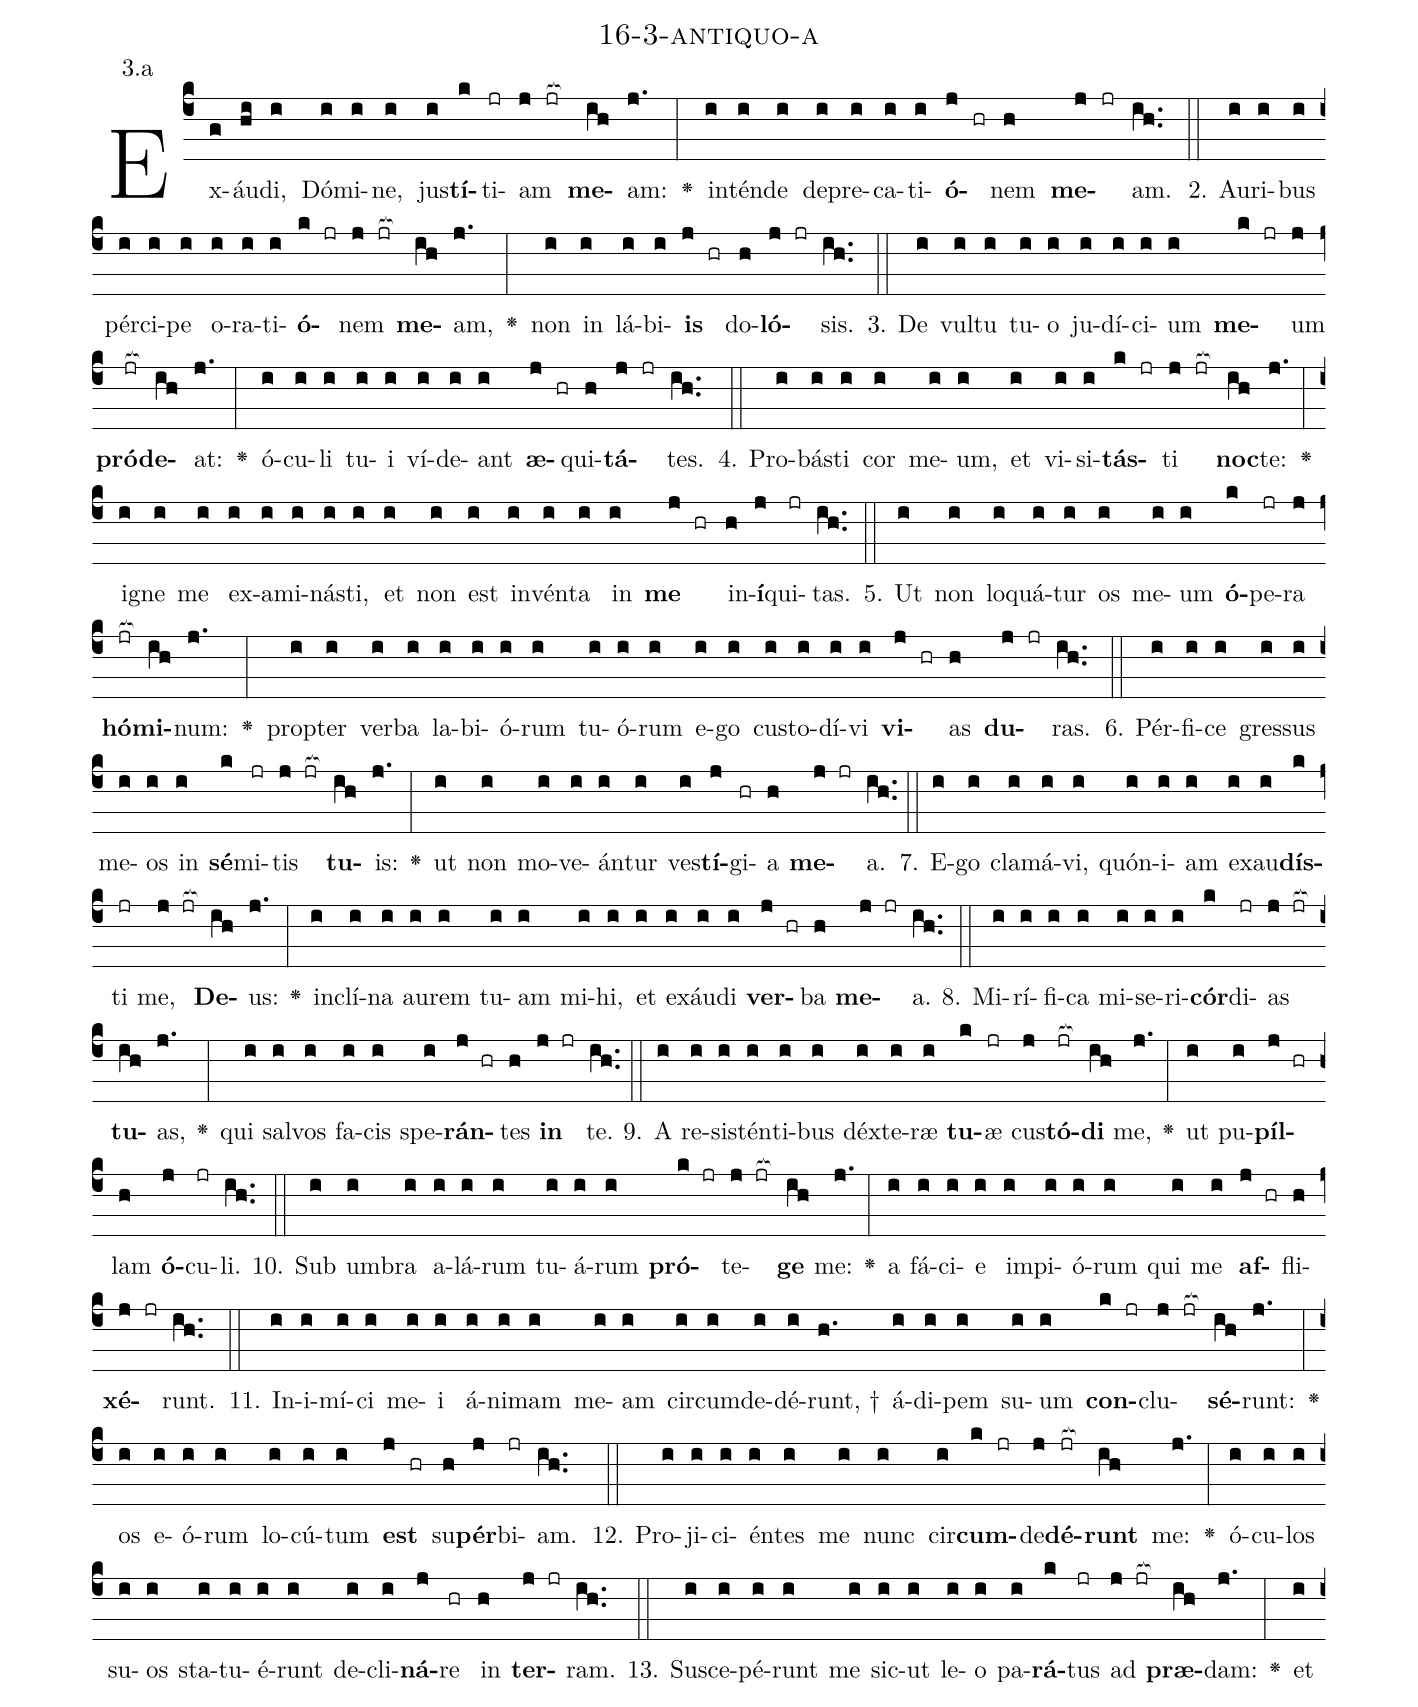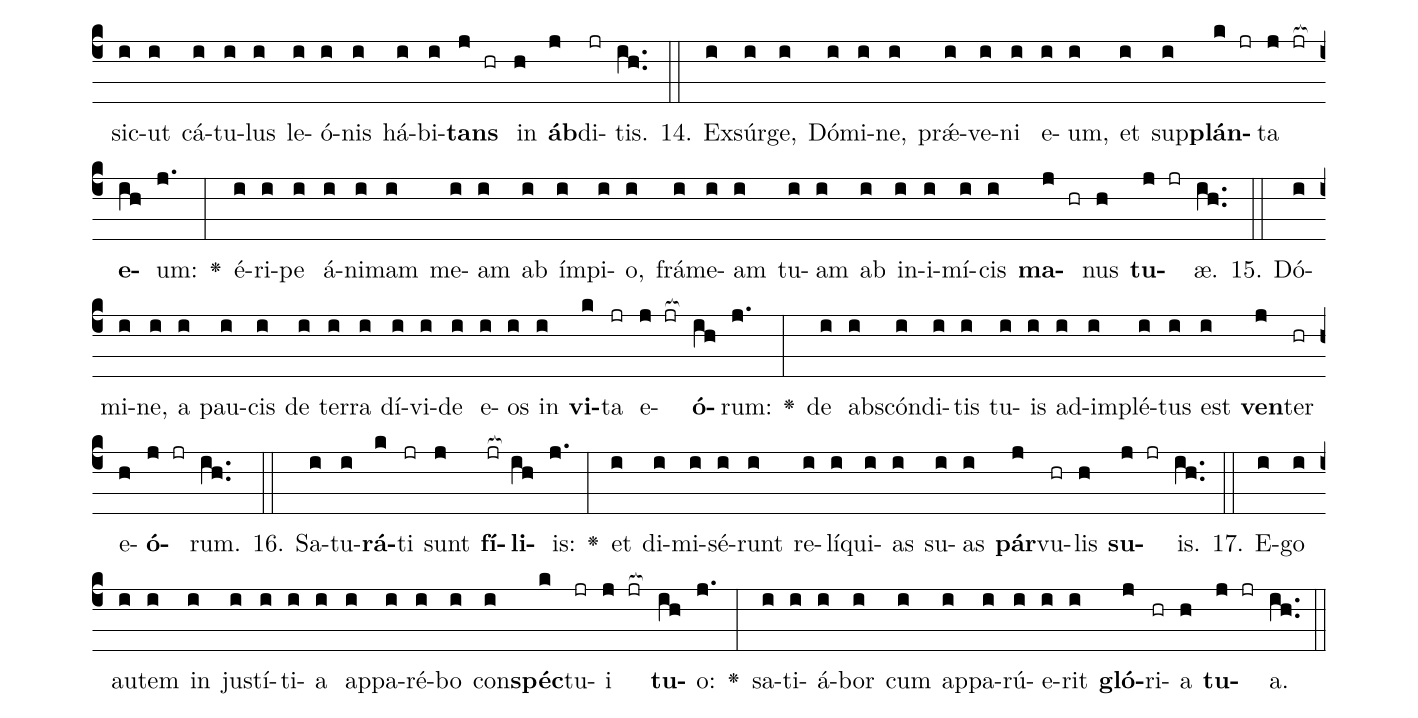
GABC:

name: 16-3-antiquo-a;
annotation: 3.a;
%%
(c4)Ex(g)áu(hi)di,(i) Dó(i)mi(i)ne,(i) jus(i)<b>tí</b>(k)ti(jr)am(j jr[ocb:1{]) <b>me</b>(ih[ocb:0}])am:(j.) <v>\greheightstar</v>(:) in(i)tén(i)de(i) de(i)pre(i)ca(i)ti(i)<b>ó</b>(j hr)nem(h) <b>me</b>(j jr)am.(ih..) (::)
2. Au(i)ri(i)bus(i) pér(i)ci(i)pe(i) o(i)ra(i)ti(i)<b>ó</b>(k jr)nem(j jr[ocb:1{]) <b>me</b>(ih[ocb:0}])am,(j.) <v>\greheightstar</v>(:) non(i) in(i) lá(i)bi(i)<b>is</b>(j hr) do(h)<b>ló</b>(j jr)sis.(ih..) (::)
3. De(i) vul(i)tu(i) tu(i)o(i) ju(i)dí(i)ci(i)um(i) <b>me</b>(k jr)um(j) <b>pród</b>(jr[ocb:1{])<b>e</b>(ih[ocb:0}])at:(j.) <v>\greheightstar</v>(:) ó(i)cu(i)li(i) tu(i)i(i) ví(i)de(i)ant(i) <b>æ</b>(j hr)qui(h)<b>tá</b>(j jr)tes.(ih..) (::)
4. Pro(i)bás(i)ti(i) cor(i) me(i)um,(i) et(i) vi(i)si(i)<b>tás</b>(k jr)ti(j jr[ocb:1{]) <b>noc</b>(ih[ocb:0}])te:(j.) <v>\greheightstar</v>(:) i(i)gne(i) me(i) ex(i)a(i)mi(i)nás(i)ti,(i) et(i) non(i) est(i) in(i)vén(i)ta(i) in(i) <b>me</b>(j hr) in(h)<b>í</b>(j)qui(jr)tas.(ih..) (::)
5. Ut(i) non(i) lo(i)quá(i)tur(i) os(i) me(i)um(i) <b>ó</b>(k)pe(jr)ra(j) <b>hó</b>(jr[ocb:1{])<b>mi</b>(ih[ocb:0}])num:(j.) <v>\greheightstar</v>(:) prop(i)ter(i) ver(i)ba(i) la(i)bi(i)ó(i)rum(i) tu(i)ó(i)rum(i) e(i)go(i) cus(i)to(i)dí(i)vi(i) <b>vi</b>(j hr)as(h) <b>du</b>(j jr)ras.(ih..) (::)
6. Pér(i)fi(i)ce(i) gres(i)sus(i) me(i)os(i) in(i) <b>sé</b>(k)mi(jr)tis(j jr[ocb:1{]) <b>tu</b>(ih[ocb:0}])is:(j.) <v>\greheightstar</v>(:) ut(i) non(i) mo(i)ve(i)án(i)tur(i) ves(i)<b>tí</b>(j)gi(hr)a(h) <b>me</b>(j jr)a.(ih..) (::)
7. E(i)go(i) cla(i)má(i)vi,(i) quón(i)i(i)am(i) ex(i)au(i)<b>dís</b>(k)ti(jr) me,(j jr[ocb:1{]) <b>De</b>(ih[ocb:0}])us:(j.) <v>\greheightstar</v>(:) in(i)clí(i)na(i) au(i)rem(i) tu(i)am(i) mi(i)hi,(i) et(i) ex(i)áu(i)di(i) <b>ver</b>(j hr)ba(h) <b>me</b>(j jr)a.(ih..) (::)
8. Mi(i)rí(i)fi(i)ca(i) mi(i)se(i)ri(i)<b>cór</b>(k)di(jr)as(j jr[ocb:1{]) <b>tu</b>(ih[ocb:0}])as,(j.) <v>\greheightstar</v>(:) qui(i) sal(i)vos(i) fa(i)cis(i) spe(i)<b>rán</b>(j hr)tes(h) <b>in</b>(j jr) te.(ih..) (::)
9. A(i) re(i)sis(i)tén(i)ti(i)bus(i) déx(i)te(i)ræ(i) <b>tu</b>(k)æ(jr) cus(j)<b>tó</b>(jr[ocb:1{])<b>di</b>(ih[ocb:0}]) me,(j.) <v>\greheightstar</v>(:) ut(i) pu(i)<b>píl</b>(j hr)lam(h) <b>ó</b>(j)cu(jr)li.(ih..) (::)
10. Sub(i) um(i)bra(i) a(i)lá(i)rum(i) tu(i)á(i)rum(i) <b>pró</b>(k jr)te(j jr[ocb:1{])<b>ge</b>(ih[ocb:0}]) me:(j.) <v>\greheightstar</v>(:) a(i) fá(i)ci(i)e(i) im(i)pi(i)ó(i)rum(i) qui(i) me(i) <b>af</b>(j hr)fli(h)<b>xé</b>(j jr)runt.(ih..) (::)
11. In(i)i(i)mí(i)ci(i) me(i)i(i) á(i)ni(i)mam(i) me(i)am(i) cir(i)cum(i)de(i)dé(i)runt, †(h.) á(i)di(i)pem(i) su(i)um(i) <b>con</b>(k jr)clu(j jr[ocb:1{])<b>sé</b>(ih[ocb:0}])runt:(j.) <v>\greheightstar</v>(:) os(i) e(i)ó(i)rum(i) lo(i)cú(i)tum(i) <b>est</b>(j hr) su(h)<b>pér</b>(j)bi(jr)am.(ih..) (::)
12. Pro(i)ji(i)ci(i)én(i)tes(i) me(i) nunc(i) cir(i)<b>cum</b>(k jr)de(j)<b>dé</b>(jr[ocb:1{])<b>runt</b>(ih[ocb:0}]) me:(j.) <v>\greheightstar</v>(:) ó(i)cu(i)los(i) su(i)os(i) sta(i)tu(i)é(i)runt(i) de(i)cli(i)<b>ná</b>(j)re(hr) in(h) <b>ter</b>(j jr)ram.(ih..) (::)
13. Su(i)sce(i)pé(i)runt(i) me(i) sic(i)ut(i) le(i)o(i) pa(i)<b>rá</b>(k)tus(jr) ad(j jr[ocb:1{]) <b>præ</b>(ih[ocb:0}])dam:(j.) <v>\greheightstar</v>(:) et(i) sic(i)ut(i) cá(i)tu(i)lus(i) le(i)ó(i)nis(i) há(i)bi(i)<b>tans</b>(j hr) in(h) <b>áb</b>(j)di(jr)tis.(ih..) (::)
14. Ex(i)súr(i)ge,(i) Dó(i)mi(i)ne,(i) prǽ(i)ve(i)ni(i) e(i)um,(i) et(i) sup(i)<b>plán</b>(k jr)ta(j jr[ocb:1{]) <b>e</b>(ih[ocb:0}])um:(j.) <v>\greheightstar</v>(:) é(i)ri(i)pe(i) á(i)ni(i)mam(i) me(i)am(i) ab(i) ím(i)pi(i)o,(i) frá(i)me(i)am(i) tu(i)am(i) ab(i) in(i)i(i)mí(i)cis(i) <b>ma</b>(j hr)nus(h) <b>tu</b>(j jr)æ.(ih..) (::)
15. Dó(i)mi(i)ne,(i) a(i) pau(i)cis(i) de(i) ter(i)ra(i) dí(i)vi(i)de(i) e(i)os(i) in(i) <b>vi</b>(k)ta(jr) e(j jr[ocb:1{])<b>ó</b>(ih[ocb:0}])rum:(j.) <v>\greheightstar</v>(:) de(i) abs(i)cón(i)di(i)tis(i) tu(i)is(i) ad(i)im(i)plé(i)tus(i) est(i) <b>ven</b>(j)ter(hr) e(h)<b>ó</b>(j jr)rum.(ih..) (::)
16. Sa(i)tu(i)<b>rá</b>(k)ti(jr) sunt(j) <b>fí</b>(jr[ocb:1{])<b>li</b>(ih[ocb:0}])is:(j.) <v>\greheightstar</v>(:) et(i) di(i)mi(i)sé(i)runt(i) re(i)lí(i)qui(i)as(i) su(i)as(i) <b>pár</b>(j)vu(hr)lis(h) <b>su</b>(j jr)is.(ih..) (::)
17. E(i)go(i) au(i)tem(i) in(i) jus(i)tí(i)ti(i)a(i) ap(i)pa(i)ré(i)bo(i) con(i)<b>spéc</b>(k)tu(jr)i(j jr[ocb:1{]) <b>tu</b>(ih[ocb:0}])o:(j.) <v>\greheightstar</v>(:) sa(i)ti(i)á(i)bor(i) cum(i) ap(i)pa(i)rú(i)e(i)rit(i) <b>gló</b>(j)ri(hr)a(h) <b>tu</b>(j jr)a.(ih..) (::)
